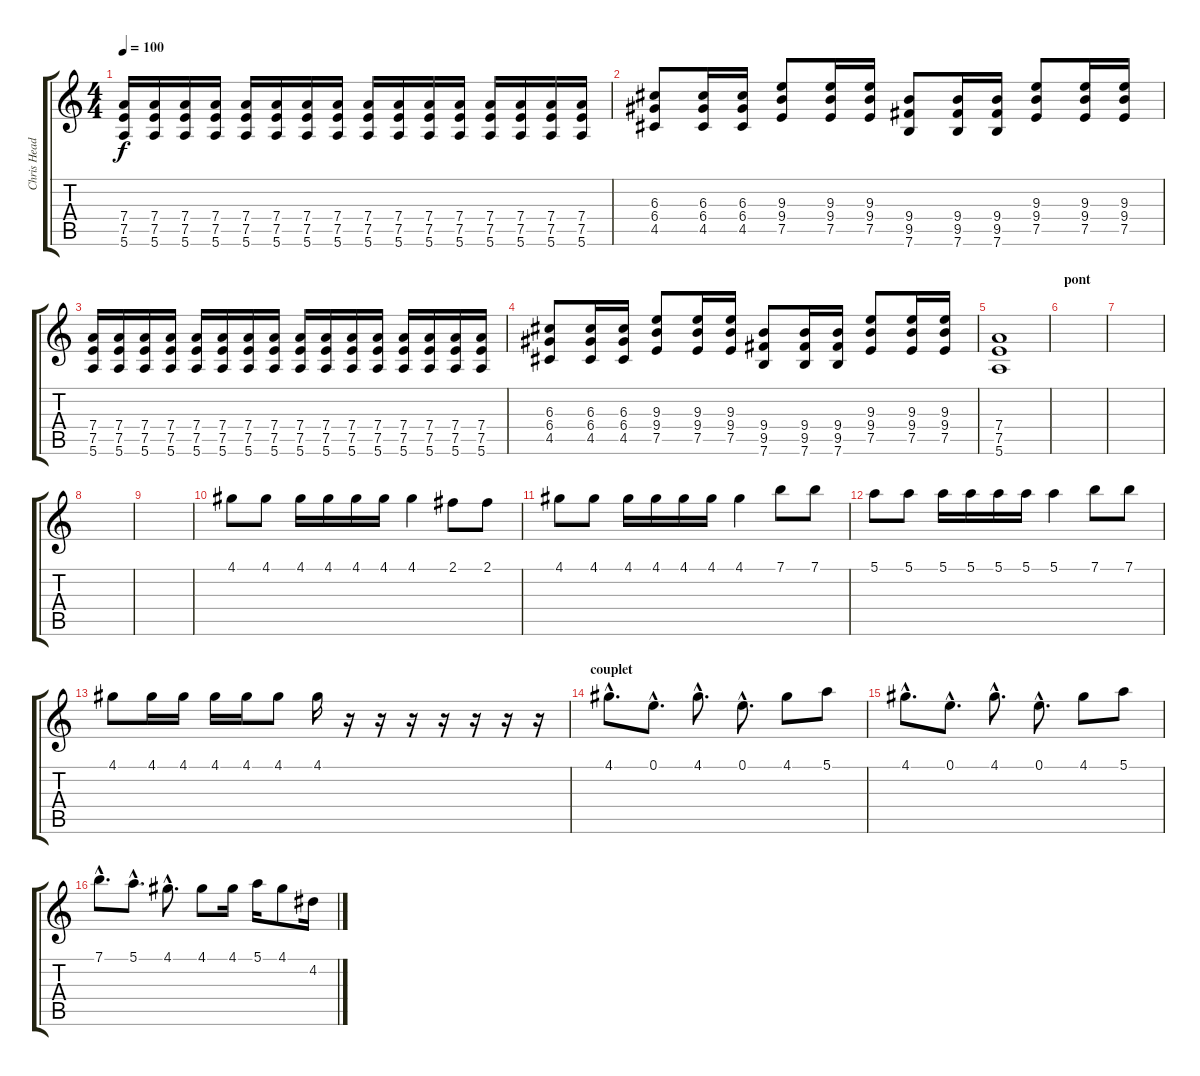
\track ("Chris Head" "Chris Head") {instrument distortionguitar}
\staff {score tabs}
\tuning (E4 B3 G3 D3 A2 E2) {hide}
\ts (4 4)
\tempo 100
\clef g2
\ks c
(7.4 7.5 5.6).16{dy f} (7.4 7.5 5.6).16 (7.4 7.5 5.6).16 (7.4 7.5 5.6).16 (7.4 7.5 5.6).16 (7.4 7.5 5.6).16 (7.4 7.5 5.6).16 (7.4 7.5 5.6).16 (7.4 7.5 5.6).16 (7.4 7.5 5.6).16 (7.4 7.5 5.6).16 (7.4 7.5 5.6).16 (7.4 7.5 5.6).16 (7.4 7.5 5.6).16 (7.4 7.5 5.6).16 (7.4 7.5 5.6).16 |
(6.3 6.4 4.5).8 (6.3 6.4 4.5).16 (6.3 6.4 4.5).16 (9.3 9.4 7.5).8 (9.3 9.4 7.5).16 (9.3 9.4 7.5).16 (9.4 9.5 7.6).8 (9.4 9.5 7.6).16 (9.4 9.5 7.6).16 (9.3 9.4 7.5).8 (9.3 9.4 7.5).16 (9.3 9.4 7.5).16 |
(7.4 7.5 5.6).16 (7.4 7.5 5.6).16 (7.4 7.5 5.6).16 (7.4 7.5 5.6).16 (7.4 7.5 5.6).16 (7.4 7.5 5.6).16 (7.4 7.5 5.6).16 (7.4 7.5 5.6).16 (7.4 7.5 5.6).16 (7.4 7.5 5.6).16 (7.4 7.5 5.6).16 (7.4 7.5 5.6).16 (7.4 7.5 5.6).16 (7.4 7.5 5.6).16 (7.4 7.5 5.6).16 (7.4 7.5 5.6).16 |
(6.3 6.4 4.5).8 (6.3 6.4 4.5).16 (6.3 6.4 4.5).16 (9.3 9.4 7.5).8 (9.3 9.4 7.5).16 (9.3 9.4 7.5).16 (9.4 9.5 7.6).8 (9.4 9.5 7.6).16 (9.4 9.5 7.6).16 (9.3 9.4 7.5).8 (9.3 9.4 7.5).16 (9.3 9.4 7.5).16 |
(7.4 7.5 5.6).1 |
\section ("" "pont")
|
|
|
|
4.1.8 4.1.8 4.1.16 4.1.16 4.1.16 4.1.16 4.1.4 2.1.8 2.1.8 |
4.1.8 4.1.8 4.1.16 4.1.16 4.1.16 4.1.16 4.1.4 7.1.8 7.1.8 |
5.1.8 5.1.8 5.1.16 5.1.16 5.1.16 5.1.16 5.1.4 7.1.8 7.1.8 |
4.1.8 4.1.16 4.1.16 4.1.16 4.1.16 4.1.8 4.1.16 r.16 r.16 r.16 r.16 r.16 r.16 r.16 |
\section ("" "couplet")
4.1{hac}.8{d} 0.1{hac}.8{d} 4.1{hac}.8{d} 0.1{hac}.8{d} 4.1.8 5.1.8 |
4.1{hac}.8{d} 0.1{hac}.8{d} 4.1{hac}.8{d} 0.1{hac}.8{d} 4.1.8 5.1.8 |
7.1{hac}.8{d} 5.1{hac}.8{d} 4.1{hac}.8{d} 4.1.8 4.1.16 5.1.16 4.1.8 4.2.16
